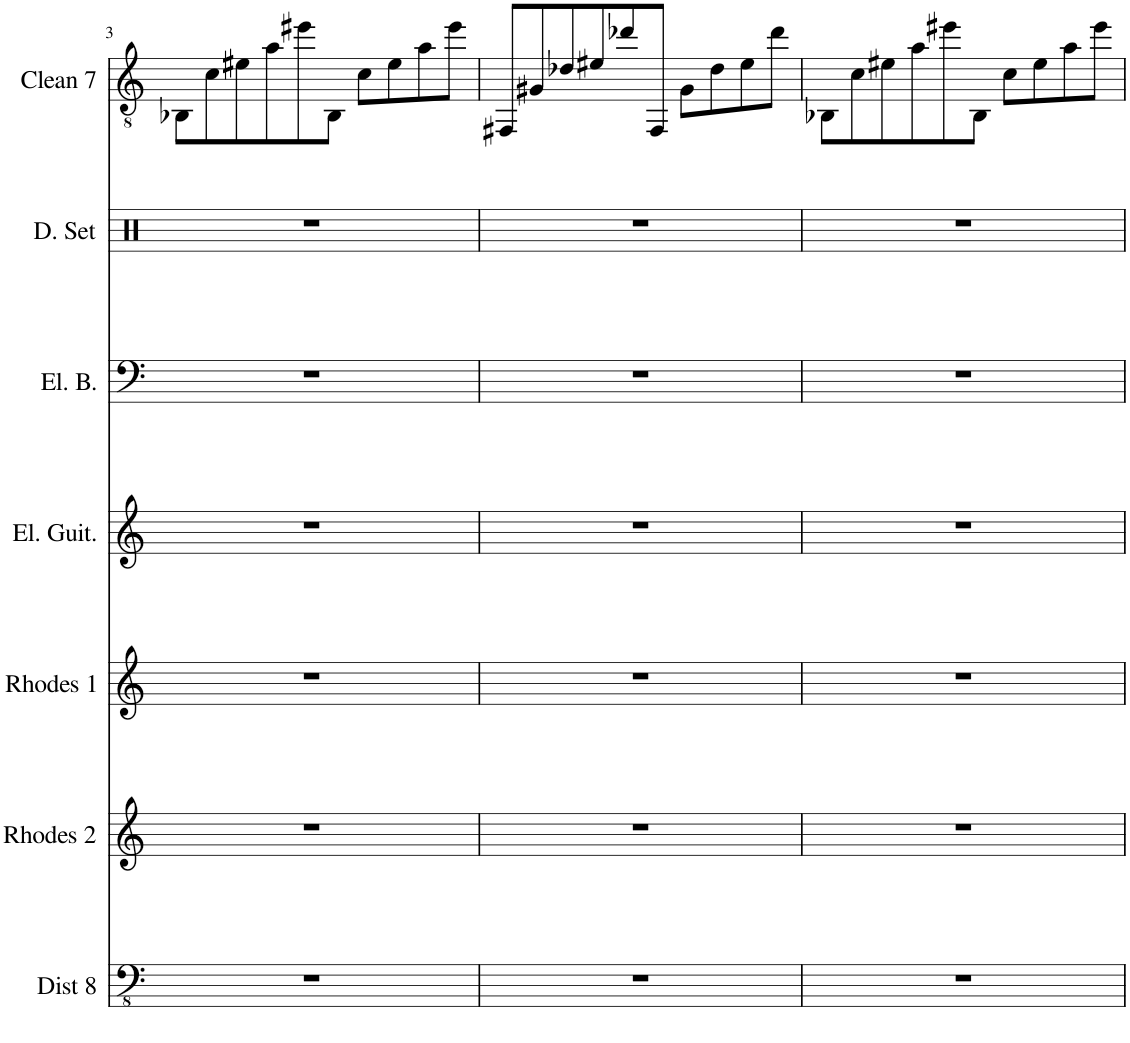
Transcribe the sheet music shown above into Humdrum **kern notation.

**kern	**kern	**kern	**kern	**kern	**kern	**kern
*part7	*part6	*part5	*part4	*part3	*part2	*part1
*staff7	*staff6	*staff5	*staff4	*staff3	*staff2	*staff1
*I"Distorted 8-string Guitar	*I"Rhodes Piano 2	*I"Rhodes Piano 1	*I"Electric Guitar	*I"Electric Bass	*I"Drumset	*I"7-string Electric Guitar
*I'Dist 8	*I'Rhodes 2	*I'Rhodes 1	*I'El. Guit.	*I'El. B.	*I'D. Set	*
!!LO:PB:g=z
*clefFv4	*clefG2	*clefG2	*clefG2	*clefF4	*clefX	*clefGv2
*	*	*	*	*Trd7c12	*	*
*k[]	*k[]	*k[]	*k[]	*k[]	*k[]	*k[]
*M5/4	*M5/4	*M5/4	*M5/4	*M5/4	*M5/4	*M5/4
=3	=3	=3	=3	=3	=3	=3
4%5r	4%5r	4%5r	4%5r	4%5r	4%5r	8BB-X\L
.	.	.	.	.	.	8c\
.	.	.	.	.	.	8e#X\
.	.	.	.	.	.	8a\
.	.	.	.	.	.	8ee#X\
.	.	.	.	.	.	8BB-\J
.	.	.	.	.	.	8c\L
.	.	.	.	.	.	8e#\
.	.	.	.	.	.	8a\
.	.	.	.	.	.	8ee#\J
=4	=4	=4	=4	=4	=4	=4
4%5r	4%5r	4%5r	4%5r	4%5r	4%5r	8FF#X/L
.	.	.	.	.	.	8G#X/
.	.	.	.	.	.	8d-X/
.	.	.	.	.	.	8e#X/
.	.	.	.	.	.	8dd-X/
.	.	.	.	.	.	8FF#/J
.	.	.	.	.	.	8G#\L
.	.	.	.	.	.	8d-\
.	.	.	.	.	.	8e#\
.	.	.	.	.	.	8dd-\J
=5	=5	=5	=5	=5	=5	=5
4%5r	4%5r	4%5r	4%5r	4%5r	4%5r	8BB-X\L
.	.	.	.	.	.	8c\
.	.	.	.	.	.	8e#X\
.	.	.	.	.	.	8a\
.	.	.	.	.	.	8ee#X\
.	.	.	.	.	.	8BB-\J
.	.	.	.	.	.	8c\L
.	.	.	.	.	.	8e#\
.	.	.	.	.	.	8a\
.	.	.	.	.	.	8ee#\J
=	=	=	=	=	=	=
*-	*-	*-	*-	*-	*-	*-
